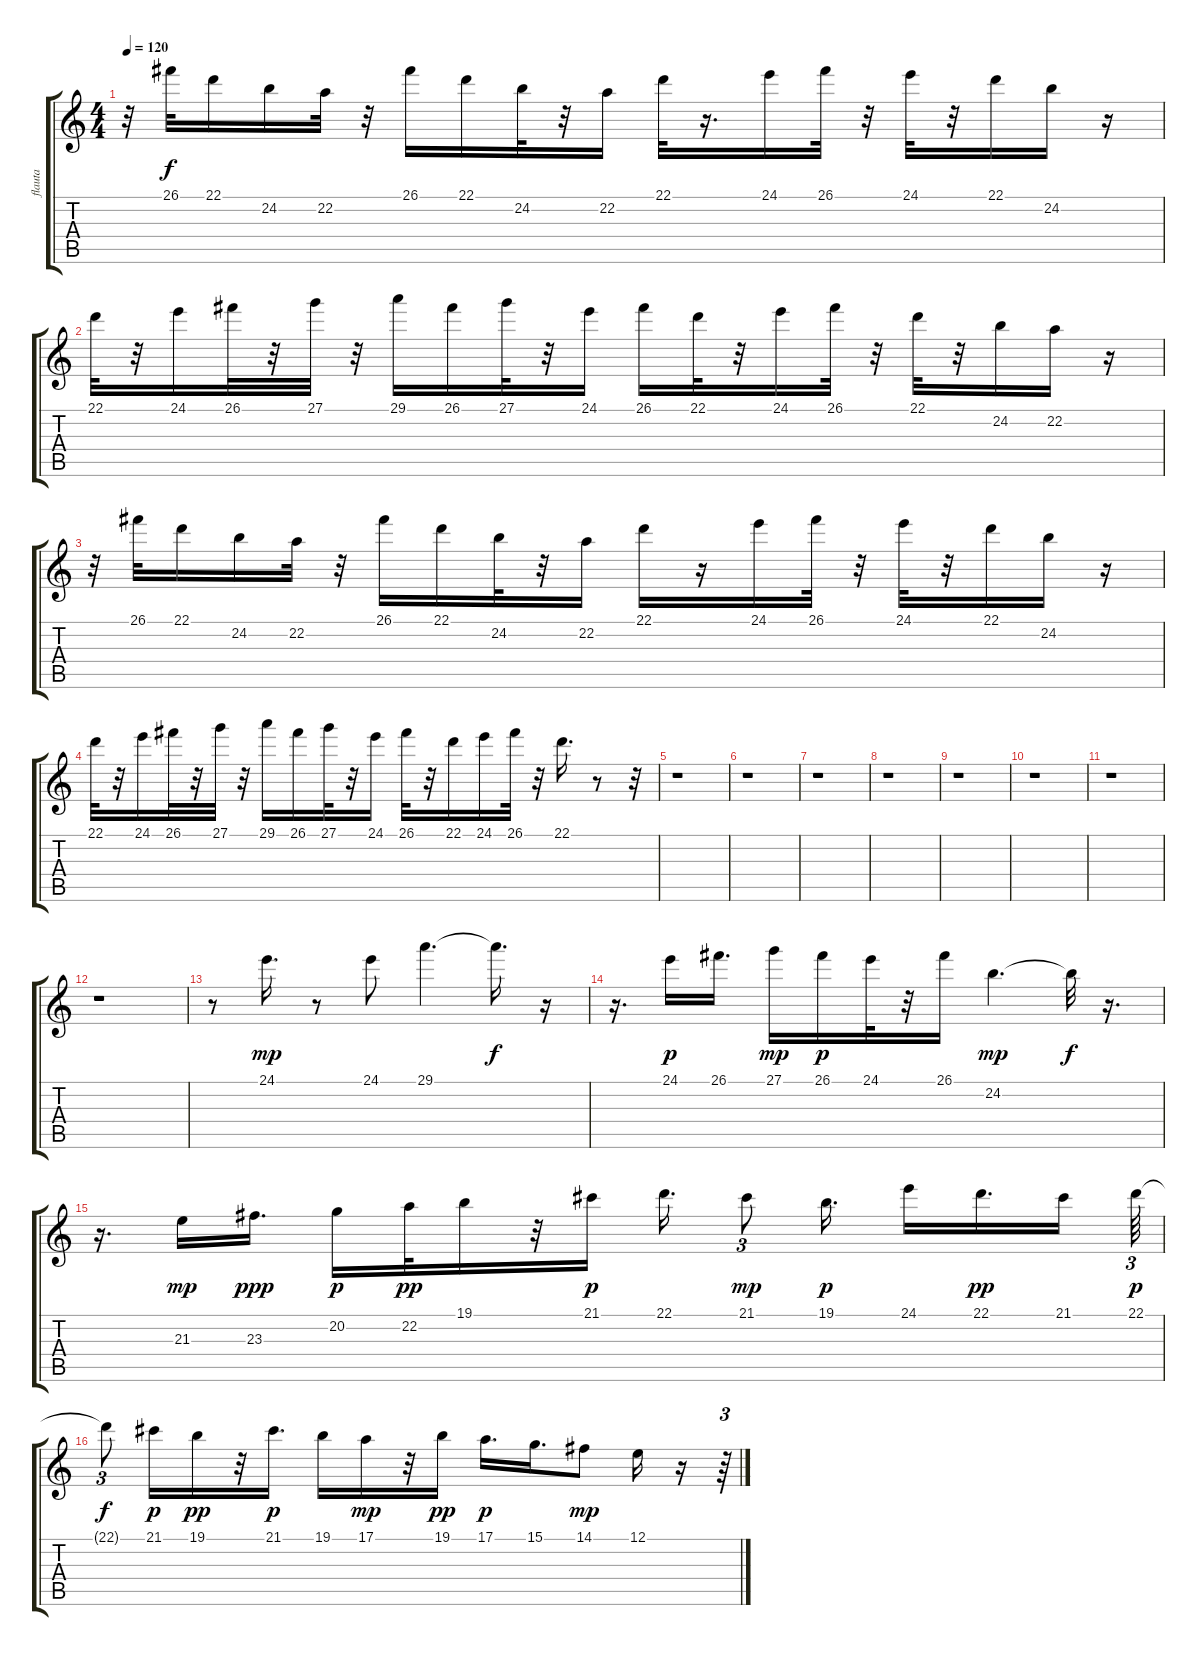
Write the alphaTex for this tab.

\track ("flauta" "flauta") {instrument piccolo}
\staff {score tabs}
\tuning (E4 B3 G3 D3 A2 E2) {hide}
\ts (4 4)
\tempo 120
\clef g2
\ks c
r.32{dy f} 26.1.32 22.1.16 24.2.16 22.2.32 r.32 26.1.16 22.1.16 24.2.32 r.32 22.2.16 22.1.32 r.16{d} 24.1.16 26.1.32 r.32 24.1.32 r.32 22.1.16 24.2.16 r.16 |
22.1.32 r.32 24.1.16 26.1.32 r.32 27.1.32 r.32 29.1.16 26.1.16 27.1.32 r.32 24.1.16 26.1.16 22.1.32 r.32 24.1.16 26.1.32 r.32 22.1.32 r.32 24.2.16 22.2.16 r.16 |
r.32 26.1.32 22.1.16 24.2.16 22.2.32 r.32 26.1.16 22.1.16 24.2.32 r.32 22.2.16 22.1.16 r.16 24.1.16 26.1.32 r.32 24.1.32 r.32 22.1.16 24.2.16 r.16 |
22.1.32 r.32 24.1.16 26.1.32 r.32 27.1.32 r.32 29.1.16 26.1.16 27.1.32 r.32 24.1.16 26.1.32 r.32 22.1.16 24.1.16 26.1.32 r.32 22.1.16{d} r.8 r.32 |
r.1 |
r.1 |
r.1 |
r.1 |
r.1 |
r.1 |
r.1 |
r.1 |
r.8 24.1.16{d dy mp} r.8 24.1.8 29.1.4{d} 29.1{t}.16{d dy f} r.16 |
r.16{d} 24.1.16{dy p} 26.1.16{d} 27.1.16{dy mp} 26.1.16{dy p} 24.1.32 r.32 26.1.16 24.2.4{d dy mp} 24.2{t}.32{dy f} r.16{d} |
r.16{d} 21.3.16{dy mp} 23.3.16{d dy ppp} 20.2.16{dy p} 22.2.32{dy pp} 19.1.16 r.32 21.1.16{dy p} 22.1.16{d} 21.1.8{tu (3 2) dy mp} 19.1.16{d dy p} 24.1.16 22.1.16{d dy pp} 21.1.16 22.1.64{tu (3 2) dy p} |
22.1{t}.8{tu (3 2) dy f} 21.1.16{dy p} 19.1.16{dy pp} r.32 21.1.16{d dy p} 19.1.16 17.1.16{dy mp} r.32 19.1.16{dy pp} 17.1.16{d dy p} 15.1.16{d} 14.1.8{dy mp} 12.1.16 r.16 r.64{tu (3 2)}
